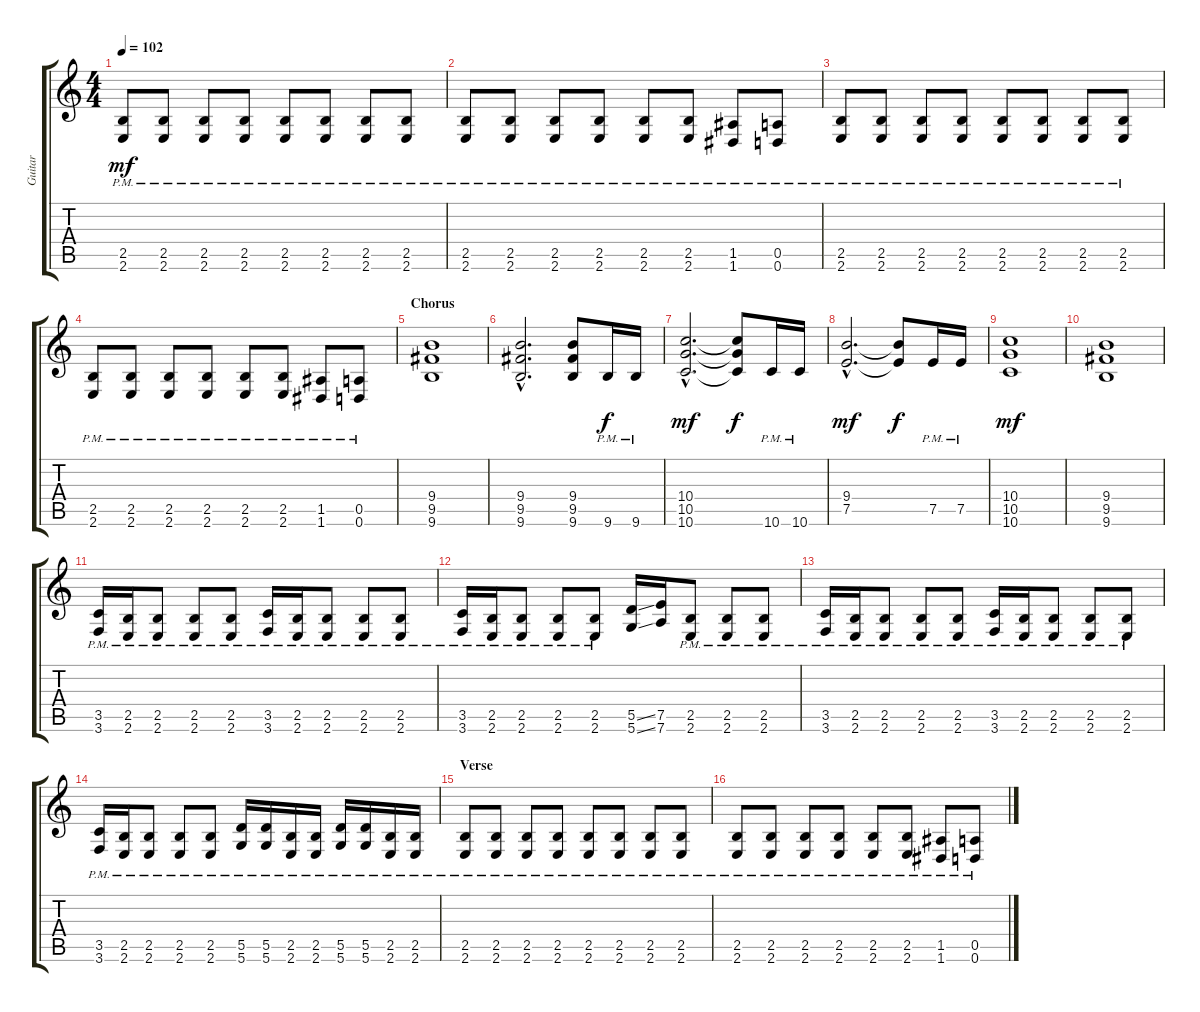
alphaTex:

\track ("Guitar" "Guitar") {instrument distortionguitar}
\staff {score tabs}
\tuning (E4 B3 G3 D3 A2 D2) {hide}
\ts (4 4)
\tempo 102
\clef g2
\ks c
(2.5{pm} 2.6{pm}).8{dy mf} (2.5{pm} 2.6{pm}).8 (2.5{pm} 2.6{pm}).8 (2.5{pm} 2.6{pm}).8 (2.5{pm} 2.6{pm}).8 (2.5{pm} 2.6{pm}).8 (2.5{pm} 2.6{pm}).8 (2.5{pm} 2.6{pm}).8 |
(2.5{pm} 2.6{pm}).8 (2.5{pm} 2.6{pm}).8 (2.5{pm} 2.6{pm}).8 (2.5{pm} 2.6{pm}).8 (2.5{pm} 2.6{pm}).8 (2.5{pm} 2.6{pm}).8 (1.5{pm} 1.6{pm}).8 (0.5{pm} 0.6{pm}).8 |
(2.5{pm} 2.6{pm}).8 (2.5{pm} 2.6{pm}).8 (2.5{pm} 2.6{pm}).8 (2.5{pm} 2.6{pm}).8 (2.5{pm} 2.6{pm}).8 (2.5{pm} 2.6{pm}).8 (2.5{pm} 2.6{pm}).8 (2.5{pm} 2.6{pm}).8 |
(2.5{pm} 2.6{pm}).8 (2.5{pm} 2.6{pm}).8 (2.5{pm} 2.6{pm}).8 (2.5{pm} 2.6{pm}).8 (2.5{pm} 2.6{pm}).8 (2.5{pm} 2.6{pm}).8 (1.5{pm} 1.6{pm}).8 (0.5{pm} 0.6{pm}).8 |
\section ("" "Chorus")
(9.4 9.5 9.6).1 |
(9.4{hac} 9.5{hac} 9.6{hac}).2{d} (9.4 9.5 9.6).8 9.6{pm}.16{dy f} 9.6{pm}.16 |
(10.4{hac} 10.5{hac} 10.6{hac}).2{d dy mf} (10.4{t} 10.5{t} 10.6{t}).8{dy f} 10.6{pm}.16 10.6{pm}.16 |
(9.4{hac} 7.5{hac}).2{d dy mf} (9.4{t} 7.5{t}).8{dy f} 7.5{pm}.16 7.5{pm}.16 |
(10.4 10.5 10.6).1{dy mf} |
(9.4 9.5 9.6).1 |
(3.5{pm} 3.6{pm}).16{volume 14} (2.5{pm} 2.6{pm}).16 (2.5{pm} 2.6{pm}).8 (2.5{pm} 2.6{pm}).8 (2.5{pm} 2.6{pm}).8 (3.5{pm} 3.6{pm}).16 (2.5{pm} 2.6{pm}).16 (2.5{pm} 2.6{pm}).8 (2.5{pm} 2.6{pm}).8 (2.5{pm} 2.6{pm}).8 |
(3.5{pm} 3.6{pm}).16 (2.5{pm} 2.6{pm}).16 (2.5{pm} 2.6{pm}).8 (2.5{pm} 2.6{pm}).8 (2.5{pm} 2.6{pm}).8 (5.5{ss} 5.6{ss}).16 (7.5 7.6).16 (2.5{pm} 2.6{pm}).8 (2.5{pm} 2.6{pm}).8 (2.5{pm} 2.6{pm}).8 |
(3.5{pm} 3.6{pm}).16 (2.5{pm} 2.6{pm}).16 (2.5{pm} 2.6{pm}).8 (2.5{pm} 2.6{pm}).8 (2.5{pm} 2.6{pm}).8 (3.5{pm} 3.6{pm}).16 (2.5{pm} 2.6{pm}).16 (2.5{pm} 2.6{pm}).8 (2.5{pm} 2.6{pm}).8 (2.5{pm} 2.6{pm}).8 |
(3.5{pm} 3.6{pm}).16 (2.5{pm} 2.6{pm}).16 (2.5{pm} 2.6{pm}).8 (2.5{pm} 2.6{pm}).8 (2.5{pm} 2.6{pm}).8 (5.5{pm} 5.6{pm}).16 (5.5{pm} 5.6{pm}).16 (2.5{pm} 2.6{pm}).16 (2.5{pm} 2.6{pm}).16 (5.5{pm} 5.6{pm}).16 (5.5{pm} 5.6{pm}).16 (2.5{pm} 2.6{pm}).16 (2.5{pm} 2.6{pm}).16 |
\section ("" "Verse")
(2.5{pm} 2.6{pm}).8{volume 11} (2.5{pm} 2.6{pm}).8 (2.5{pm} 2.6{pm}).8 (2.5{pm} 2.6{pm}).8 (2.5{pm} 2.6{pm}).8 (2.5{pm} 2.6{pm}).8 (2.5{pm} 2.6{pm}).8 (2.5{pm} 2.6{pm}).8 |
(2.5{pm} 2.6{pm}).8 (2.5{pm} 2.6{pm}).8 (2.5{pm} 2.6{pm}).8 (2.5{pm} 2.6{pm}).8 (2.5{pm} 2.6{pm}).8 (2.5{pm} 2.6{pm}).8 (1.5{pm} 1.6{pm}).8 (0.5{pm} 0.6{pm}).8
